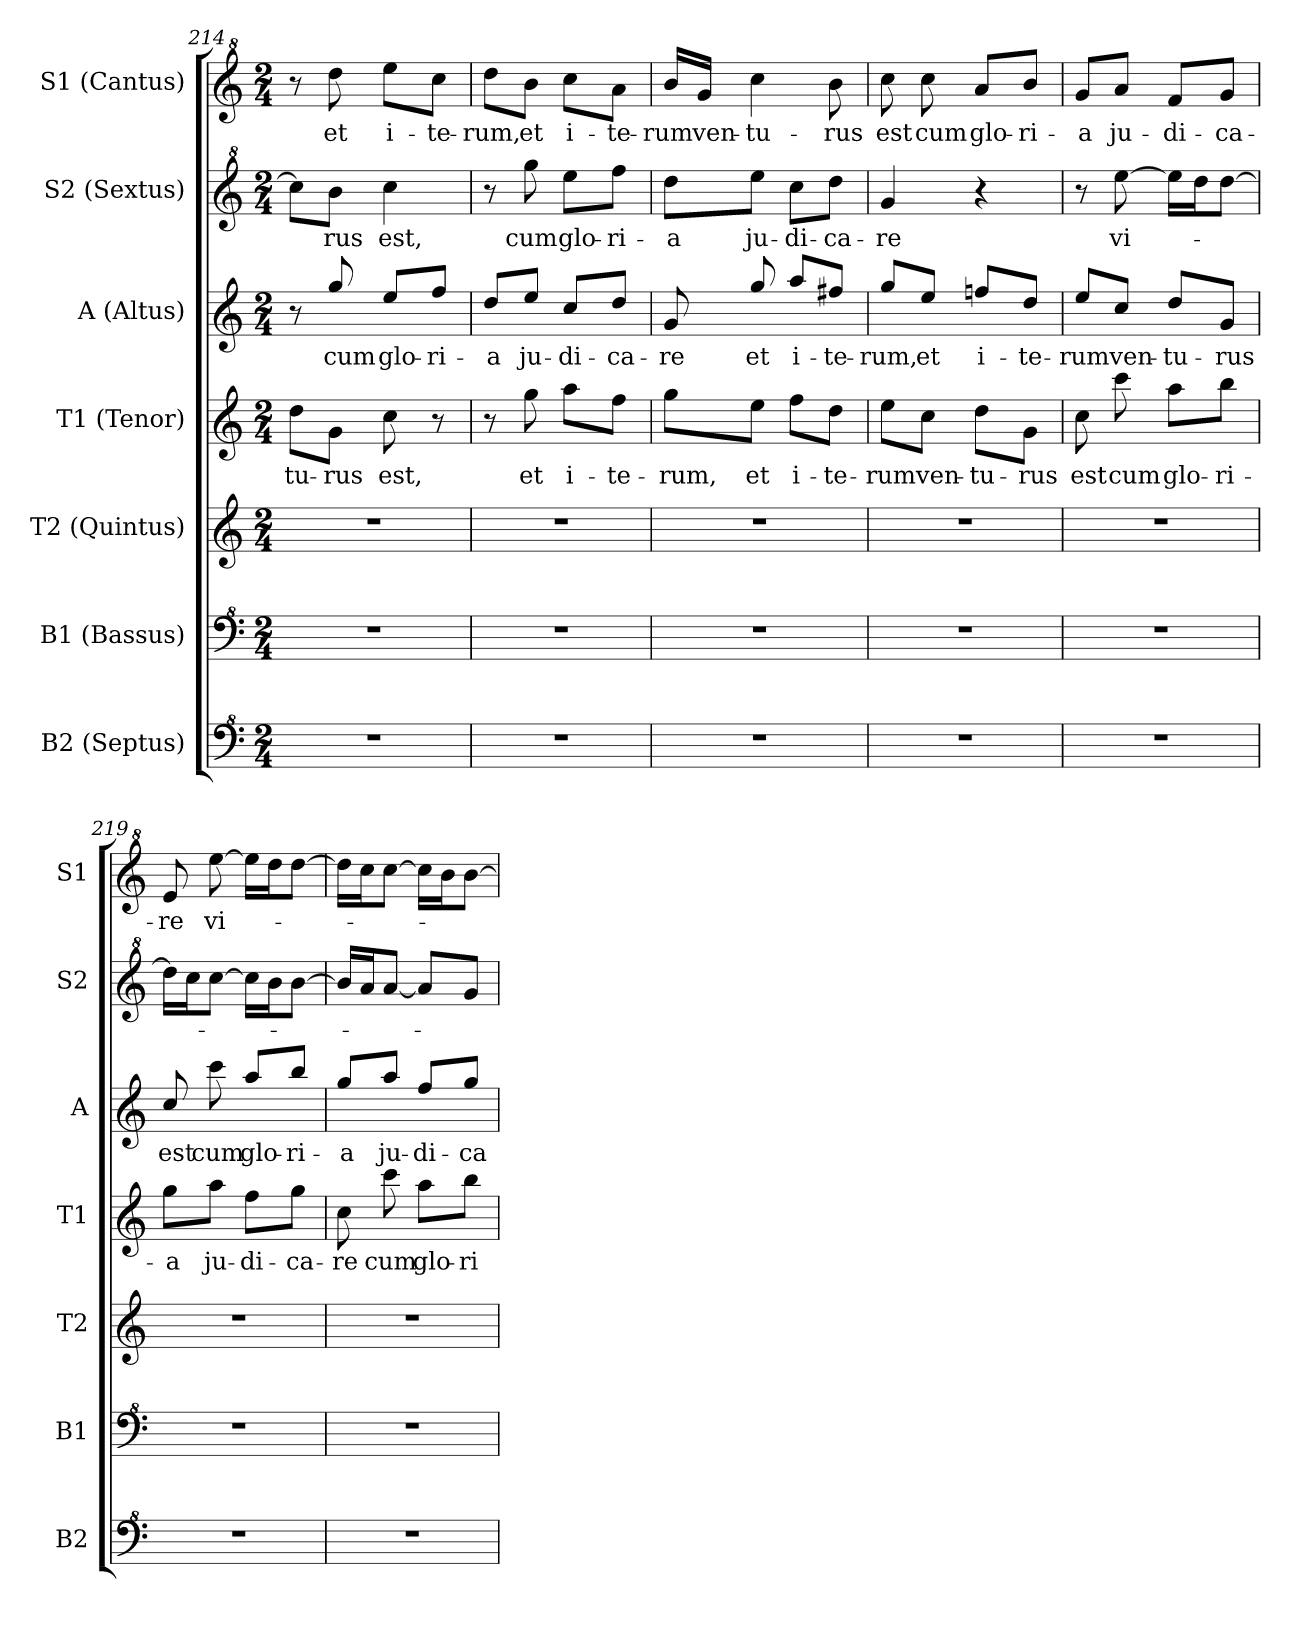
**kern	**kern	**kern	**kern	**text	**kern	**text	**kern	**text	**kern	**text
*part7	*part6	*part5	*part4	*part4	*part3	*part3	*part2	*part2	*part1	*part1
*staff7	*staff6	*staff5	*staff4	*staff4	*staff3	*staff3	*staff2	*staff2	*staff1	*staff1
*I"B2 (Septus)	*I"B1 (Bassus)	*I"T2 (Quintus)	*I"T1 (Tenor)	*	*I"A (Altus)	*	*I"S2 (Sextus)	*	*I"S1 (Cantus)	*
*I'B2	*I'B1	*I'T2	*I'T1	*	*I'A	*	*I'S2	*	*I'S1	*
*clefF^4	*clefF^4	*clefG2	*clefG2	*	*clefG2	*	*clefG^2	*	*clefG^2	*
*k[]	*k[]	*k[]	*k[]	*	*k[]	*	*k[]	*	*k[]	*
*M2/4	*M2/4	*M2/4	*M2/4	*	*M2/4	*	*M2/4	*	*M2/4	*
=214	=214	=214	=214	=214	=214	=214	=214	=214	=214	=214
!	!	!	!	!LO:LY:b	!	!	!	!	!	!
2r	2r	2r	8dd\L	-tu-	8r	.	8ccc\L]	.	8r	.
!	!	!	!	!LO:LY:b	!	!LO:LY:b	!	!LO:LY:b	!	!LO:LY:b
.	.	.	8g\J	-rus	8gg/	cum	8bb\J	-rus	8ddd\	et
!	!	!	!	!LO:LY:b	!	!LO:LY:b	!	!LO:LY:b	!	!LO:LY:b
.	.	.	8cc\	est,	8ee/L	glo-	4ccc\	est,	8eee\L	i-
!	!	!	!	!	!	!LO:LY:b	!	!	!	!LO:LY:b
.	.	.	8r	.	8ff/J	-ri-	.	.	8ccc\J	-te-
=215	=215	=215	=215	=215	=215	=215	=215	=215	=215	=215
!	!	!	!	!	!	!LO:LY:b	!	!	!	!LO:LY:b
2r	2r	2r	8r	.	8dd/L	-a	8r	.	8ddd\L	-rum,
!	!	!	!	!LO:LY:b	!	!LO:LY:b	!	!LO:LY:b	!	!LO:LY:b
.	.	.	8gg\	et	8ee/J	ju-	8ggg\	cum	8bb\J	et
!	!	!	!	!LO:LY:b	!	!LO:LY:b	!	!LO:LY:b	!	!LO:LY:b
.	.	.	8aa\L	i-	8cc/L	-di-	8eee\L	glo-	8ccc\L	i-
!	!	!	!	!LO:LY:b	!	!LO:LY:b	!	!LO:LY:b	!	!LO:LY:b
.	.	.	8ff\J	-te-	8dd/J	-ca-	8fff\J	-ri-	8aa\J	-te-
=216	=216	=216	=216	=216	=216	=216	=216	=216	=216	=216
!	!	!	!	!LO:LY:b	!	!LO:LY:b	!	!LO:LY:b	!	!LO:LY:b
2r	2r	2r	8gg\L	-rum,	8g/	-re	8ddd\L	-a	16bb/LL	-rum
!	!	!	!	!	!	!	!	!	!	!LO:LY:b
.	.	.	.	.	.	.	.	.	16gg/JJ	ven-
!	!	!	!	!LO:LY:b	!	!LO:LY:b	!	!LO:LY:b	!	!LO:LY:b
.	.	.	8ee\J	et	8gg/	et	8eee\J	ju-	4ccc\	-tu-
!	!	!	!	!LO:LY:b	!	!LO:LY:b	!	!LO:LY:b	!	!
.	.	.	8ff\L	i-	8aa/L	i-	8ccc\L	-di-	.	.
!	!	!	!	!LO:LY:b	!	!LO:LY:b	!	!LO:LY:b	!	!LO:LY:b
.	.	.	8dd\J	-te-	8ff#X/J	-te-	8ddd\J	-ca-	8bb\	-rus
=217	=217	=217	=217	=217	=217	=217	=217	=217	=217	=217
!	!	!	!	!LO:LY:b	!	!LO:LY:b	!	!LO:LY:b	!	!LO:LY:b
2r	2r	2r	8ee\L	-rum	8gg/L	-rum,	4gg/	-re	8ccc\	est
!	!	!	!	!LO:LY:b	!	!LO:LY:b	!	!	!	!LO:LY:b
.	.	.	8cc\J	ven-	8ee/J	et	.	.	8ccc\	cum
!	!	!	!	!LO:LY:b	!	!LO:LY:b	!	!	!	!LO:LY:b
.	.	.	8dd\L	-tu-	8ffni/L	i-	4r	.	8aa/L	glo-
!	!	!	!	!LO:LY:b	!	!LO:LY:b	!	!	!	!LO:LY:b
.	.	.	8g\J	-rus	8dd/J	-te-	.	.	8bb/J	-ri-
=218	=218	=218	=218	=218	=218	=218	=218	=218	=218	=218
!	!	!	!	!LO:LY:b	!	!LO:LY:b	!	!	!	!LO:LY:b
2r	2r	2r	8cc\	est	8ee/L	-rum	8r	.	8gg/L	-a
!	!	!	!	!LO:LY:b	!	!LO:LY:b	!	!LO:LY:b	!	!LO:LY:b
.	.	.	8ccc\	cum	8cc/J	ven-	[8eee\	vi-	8aa/J	ju-
!	!	!	!	!LO:LY:b	!	!LO:LY:b	!	!	!	!LO:LY:b
.	.	.	8aa\L	glo-	8dd/L	-tu-	16eee\LL]	.	8ff/L	-di-
.	.	.	.	.	.	.	16ddd\J	.	.	.
!	!	!	!	!LO:LY:b	!	!LO:LY:b	!	!	!	!LO:LY:b
.	.	.	8bb\J	-ri-	8g/J	-rus	[8ddd\J	.	8gg/J	-ca-
!!LO:PB:g=z
=219	=219	=219	=219	=219	=219	=219	=219	=219	=219	=219
!	!	!	!	!LO:LY:b	!	!LO:LY:b	!	!	!	!LO:LY:b
2r	2r	2r	8gg\L	-a	8cc/	est	16ddd\LL]	.	8ee/	-re
.	.	.	.	.	.	.	16ccc\J	.	.	.
!	!	!	!	!LO:LY:b	!	!LO:LY:b	!	!	!	!LO:LY:b
.	.	.	8aa\J	ju-	8ccc\	cum	[8ccc\J	.	[8eee\	vi-
!	!	!	!	!LO:LY:b	!	!LO:LY:b	!	!	!	!
.	.	.	8ff\L	-di-	8aa/L	glo-	16ccc\LL]	.	16eee\LL]	.
.	.	.	.	.	.	.	16bb\J	.	16ddd\J	.
!	!	!	!	!LO:LY:b	!	!LO:LY:b	!	!	!	!
.	.	.	8gg\J	-ca-	8bb/J	-ri-	[8bb\J	.	[8ddd\J	.
=220	=220	=220	=220	=220	=220	=220	=220	=220	=220	=220
!	!	!	!	!LO:LY:b	!	!LO:LY:b	!	!	!	!
2r	2r	2r	8cc\	-re	8gg/L	-a	16bb/LL]	.	16ddd\LL]	.
.	.	.	.	.	.	.	16aa/J	.	16ccc\J	.
!	!	!	!	!LO:LY:b	!	!LO:LY:b	!	!	!	!
.	.	.	8ccc\	cum	8aa/J	ju-	[8aa/J	.	[8ccc\J	.
!	!	!	!	!LO:LY:b	!	!LO:LY:b	!	!	!	!
.	.	.	8aa\L	glo-	8ff/L	-di-	8aa/L]	.	16ccc\LL]	.
.	.	.	.	.	.	.	.	.	16bb\J	.
!	!	!	!	!LO:LY:b	!	!LO:LY:b	!	!	!	!
.	.	.	8bb\J	-ri-	8gg/J	-ca-	8gg/J	.	[8bb\J	.
=	=	=	=	=	=	=	=	=	=	=
*-	*-	*-	*-	*-	*-	*-	*-	*-	*-	*-
